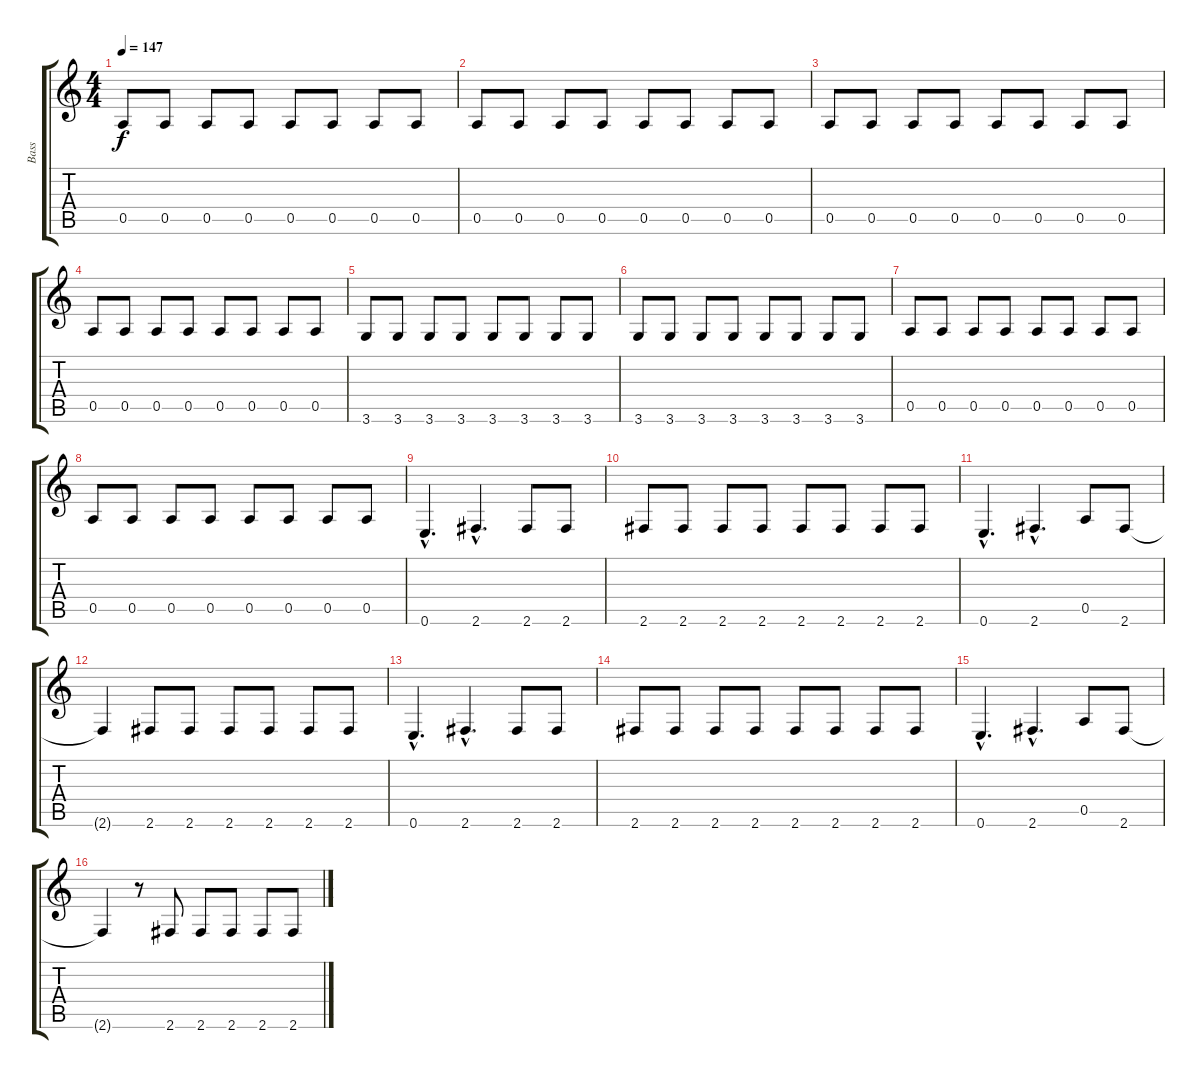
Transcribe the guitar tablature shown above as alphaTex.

\track ("Bass" "Bass") {instrument electricbassfinger}
\staff {score tabs}
\tuning (E4 B3 G3 D3 A2 E2) {hide}
\ts (4 4)
\tempo 147
\clef g2
\ks c
0.5.8{dy f} 0.5.8 0.5.8 0.5.8 0.5.8 0.5.8 0.5.8 0.5.8 |
0.5.8 0.5.8 0.5.8 0.5.8 0.5.8 0.5.8 0.5.8 0.5.8 |
0.5.8 0.5.8 0.5.8 0.5.8 0.5.8 0.5.8 0.5.8 0.5.8 |
0.5.8 0.5.8 0.5.8 0.5.8 0.5.8 0.5.8 0.5.8 0.5.8 |
3.6.8 3.6.8 3.6.8 3.6.8 3.6.8 3.6.8 3.6.8 3.6.8 |
3.6.8 3.6.8 3.6.8 3.6.8 3.6.8 3.6.8 3.6.8 3.6.8 |
0.5.8 0.5.8 0.5.8 0.5.8 0.5.8 0.5.8 0.5.8 0.5.8 |
0.5.8 0.5.8 0.5.8 0.5.8 0.5.8 0.5.8 0.5.8 0.5.8 |
0.6{hac}.4{d} 2.6{hac}.4{d} 2.6.8 2.6.8 |
2.6.8 2.6.8 2.6.8 2.6.8 2.6.8 2.6.8 2.6.8 2.6.8 |
0.6{hac}.4{d} 2.6{hac}.4{d} 0.5.8 2.6.8 |
2.6{t}.4 2.6.8 2.6.8 2.6.8 2.6.8 2.6.8 2.6.8 |
0.6{hac}.4{d} 2.6{hac}.4{d} 2.6.8 2.6.8 |
2.6.8 2.6.8 2.6.8 2.6.8 2.6.8 2.6.8 2.6.8 2.6.8 |
0.6{hac}.4{d} 2.6{hac}.4{d} 0.5.8 2.6.8 |
2.6{t}.4 r.8 2.6.8 2.6.8 2.6.8 2.6.8 2.6.8
